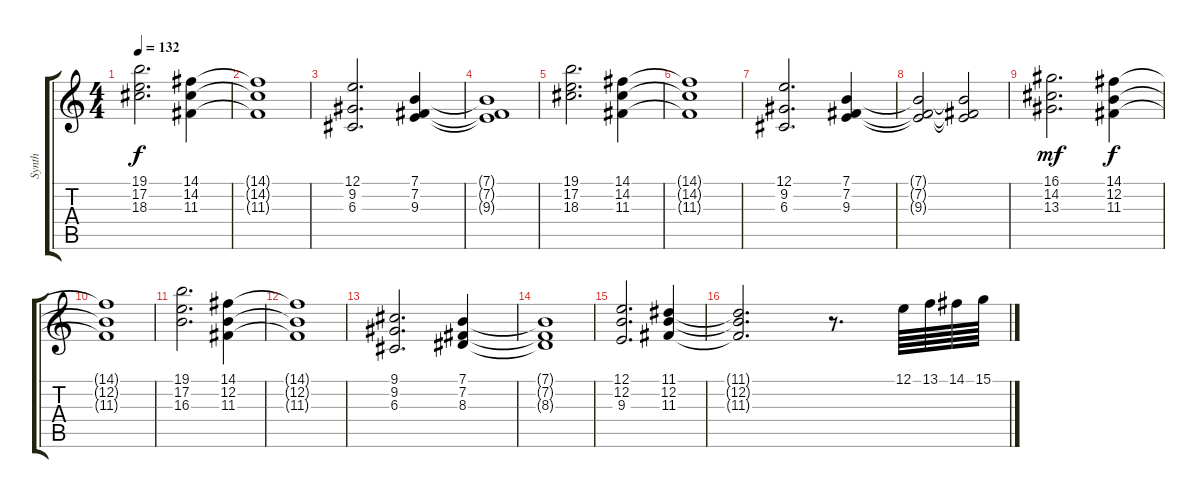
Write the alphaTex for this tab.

\track ("Synth" "Synth") {instrument stringensemble1}
\staff {score tabs}
\tuning (E4 B3 G3 D3 A2 E2) {hide}
\ts (4 4)
\tempo 132
\clef g2
\ks c
(19.1 17.2 18.3).2{d dy f} (14.1 14.2 11.3).4 |
(14.1{t} 14.2{t} 11.3{t}).1 |
(12.1 9.2 6.3).2{d} (7.1 7.2 9.3).4 |
(7.1{t} 7.2{t} 9.3{t}).1 |
(19.1 17.2 18.3).2{d} (14.1 14.2 11.3).4 |
(14.1{t} 14.2{t} 11.3{t}).1 |
(12.1 9.2 6.3).2{d} (7.1 7.2 9.3).4 |
(7.1{t} 7.2{t} 9.3{t}).2 (7.1{t} 7.2{t} 9.3{t}).2{volume 5} |
(16.1 14.2 13.3).2{d dy mf volume 7} (14.1 12.2 11.3).4{dy f} |
(14.1{t} 12.2{t} 11.3{t}).1 |
(19.1 17.2 16.3).2{d} (14.1 12.2 11.3).4 |
(14.1{t} 12.2{t} 11.3{t}).1 |
(9.1 9.2 6.3).2{d} (7.1 7.2 8.3).4 |
(7.1{t} 7.2{t} 8.3{t}).1 |
(12.1 12.2 9.3).2{d} (11.1 12.2 11.3).4 |
(11.1{t} 12.2{t} 11.3{t}).2{d volume 3} r.8{d} 12.1.64{volume 10} 13.1.64 14.1.64 15.1.64
